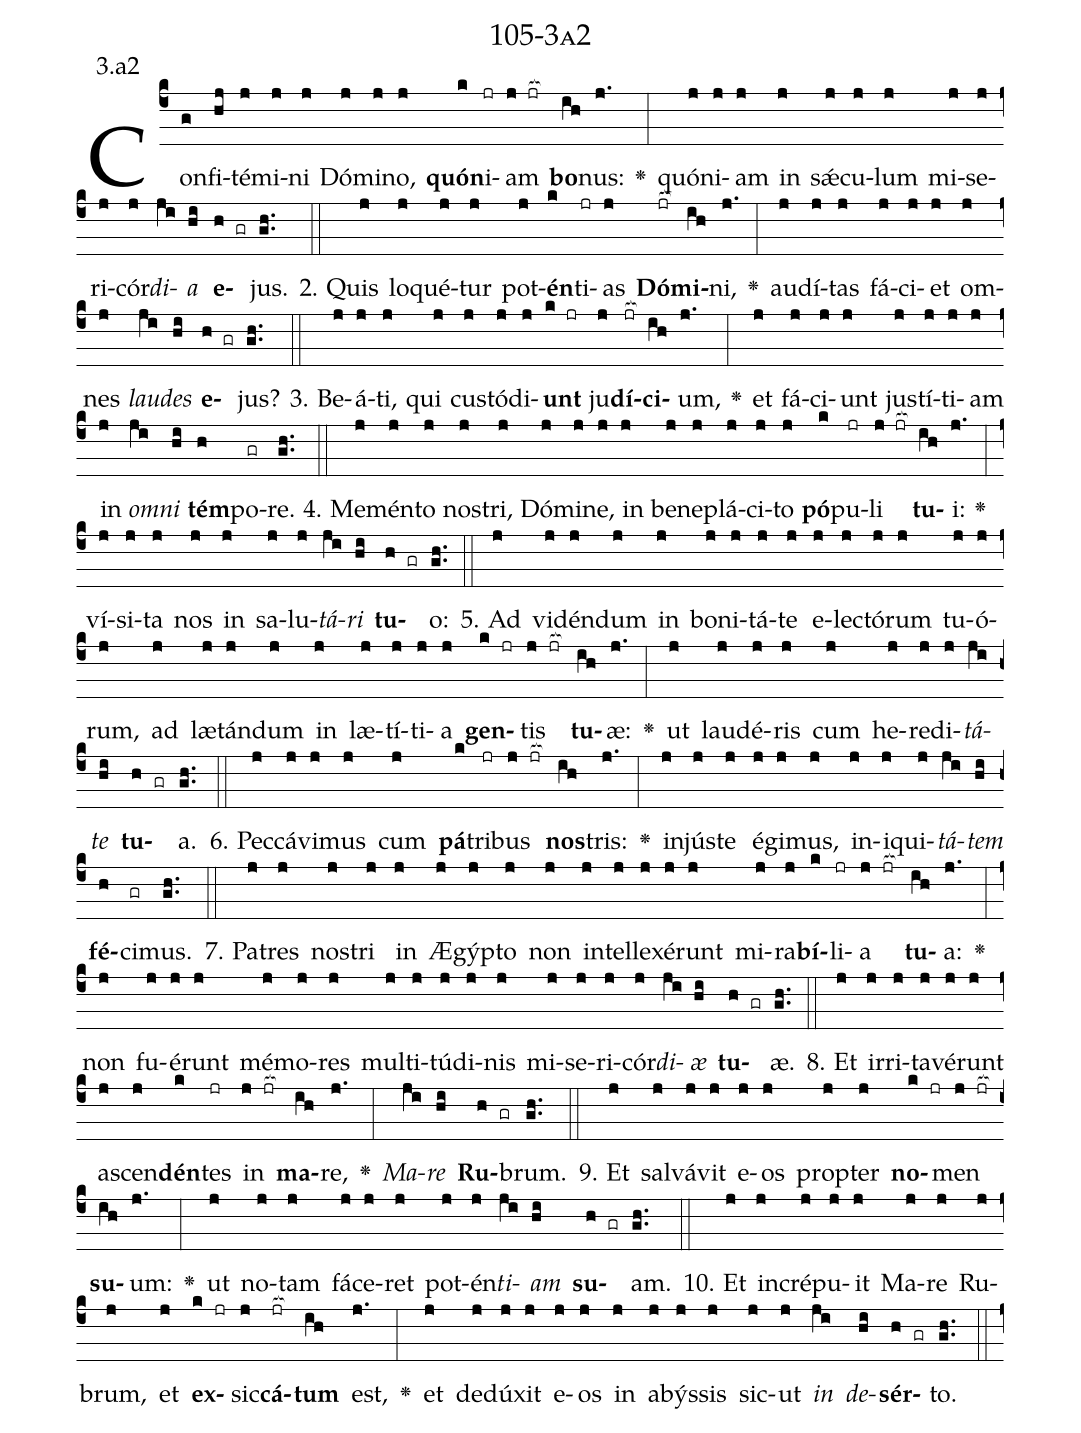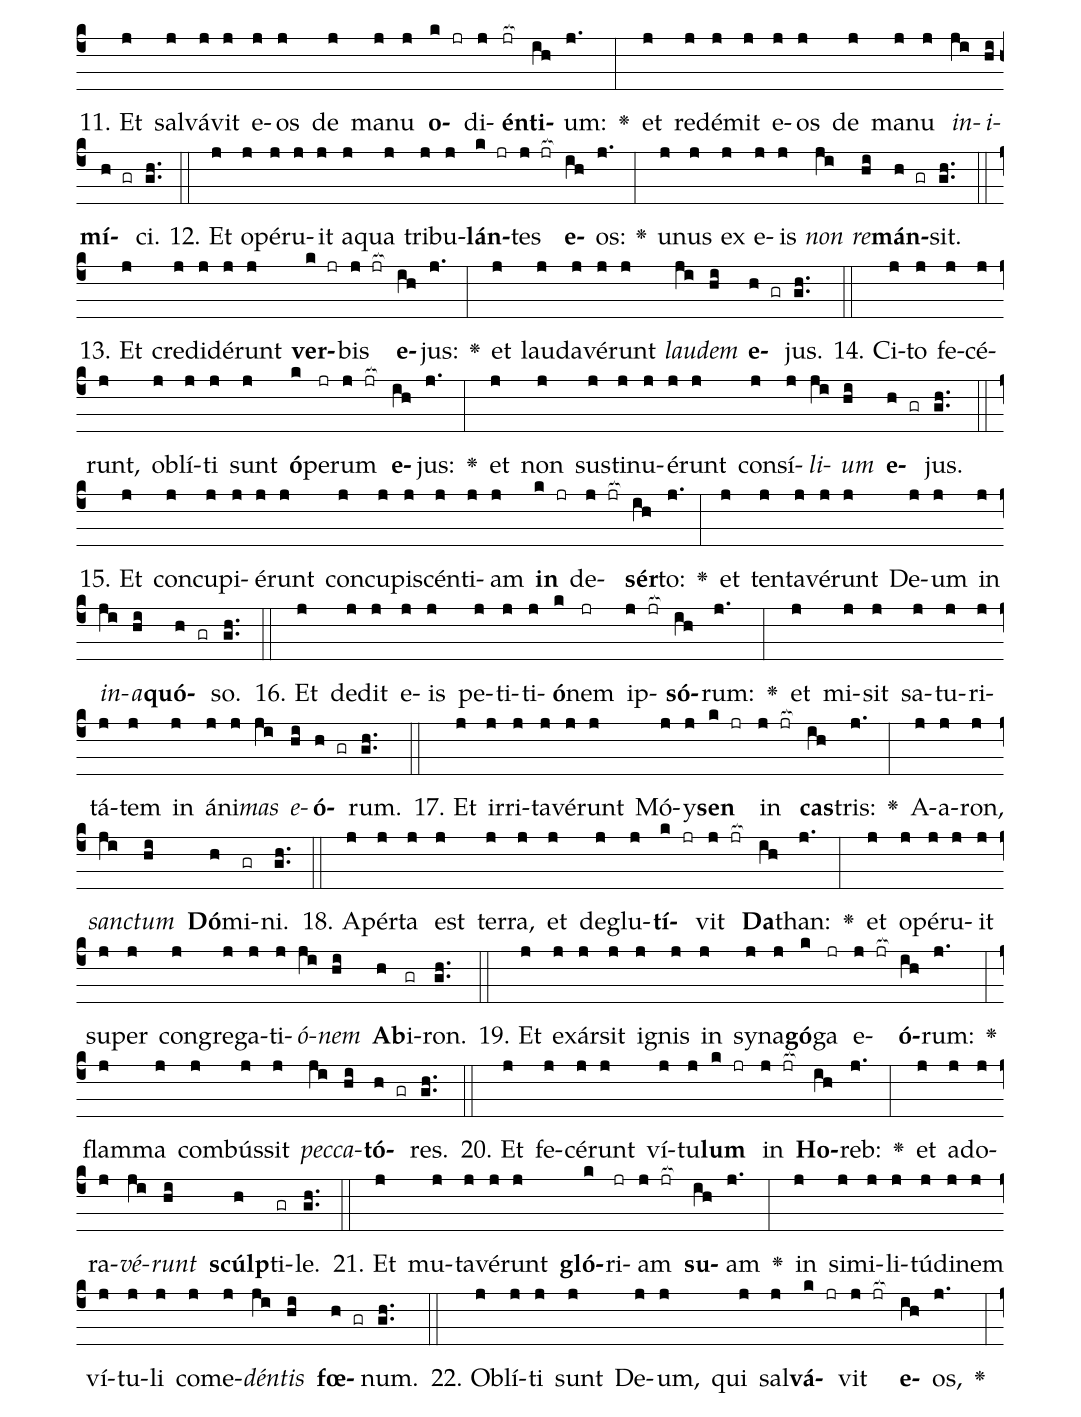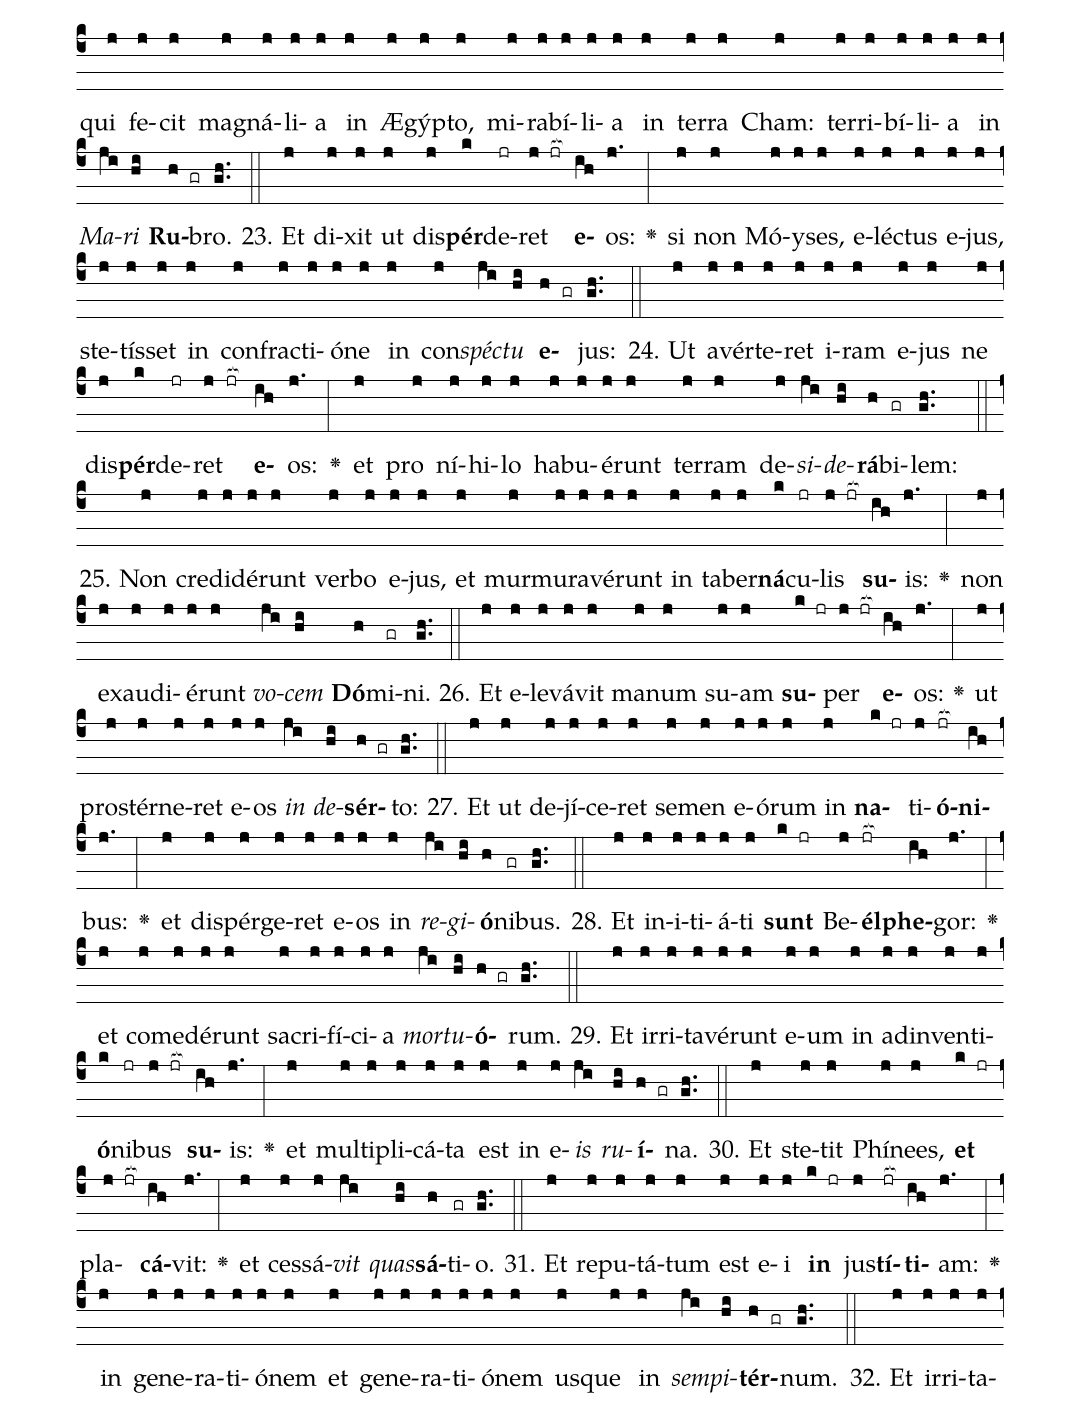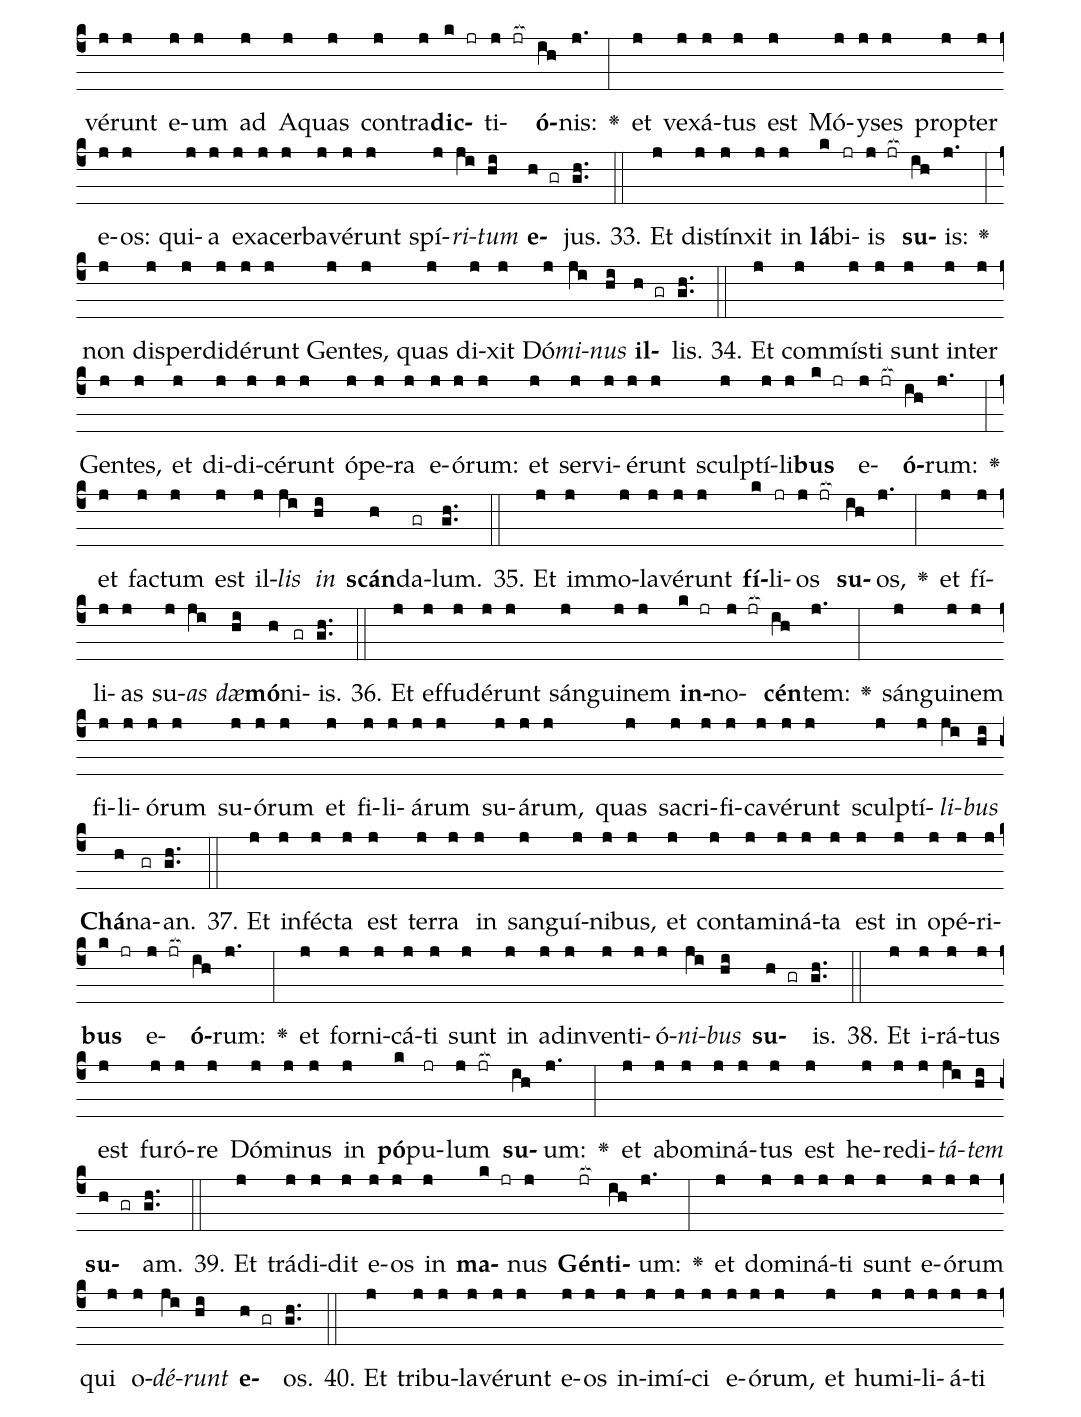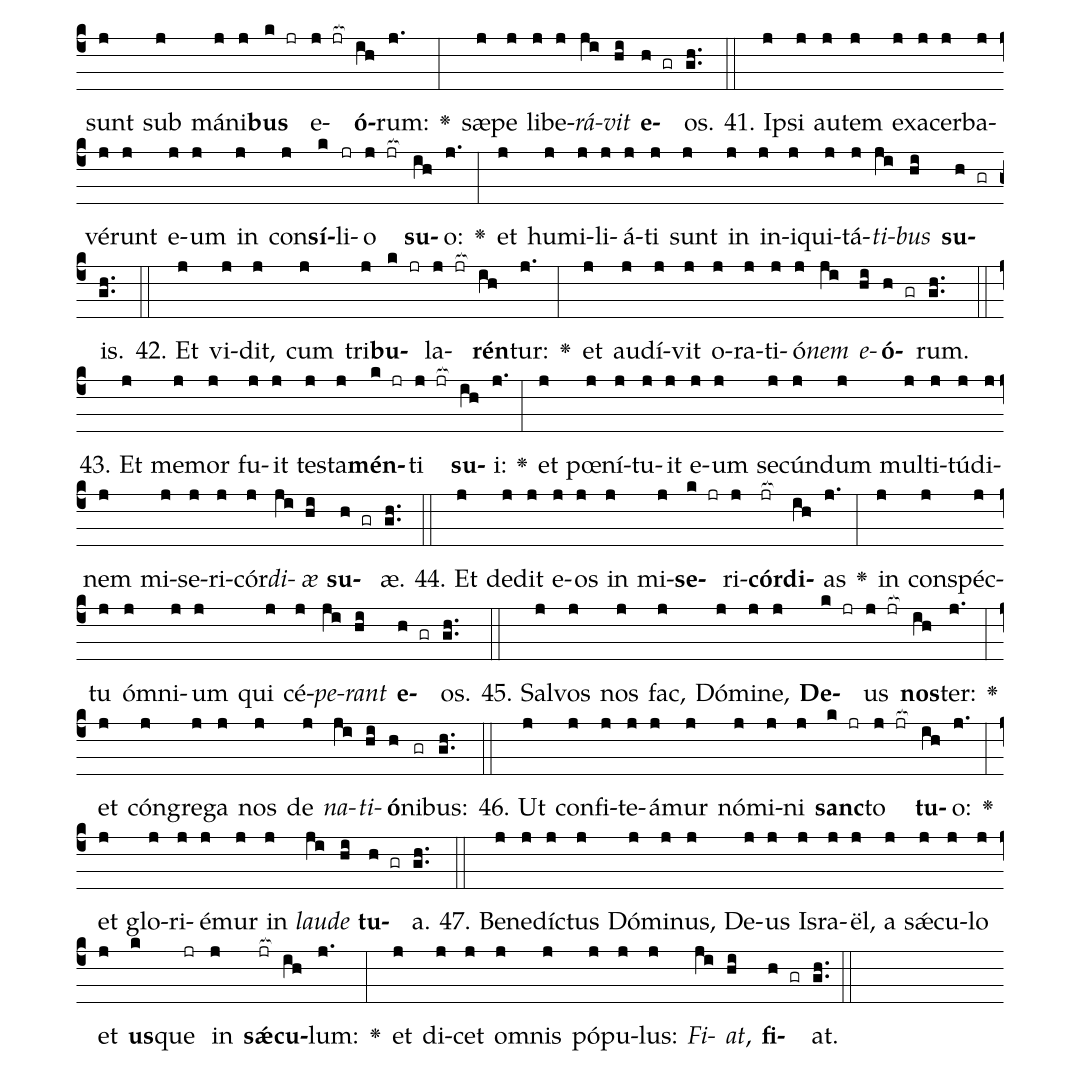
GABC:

name: 105-3a2;
annotation: 3.a2;
%%
(c4)Con(g)fi(hj)té(j)mi(j)ni(j) Dó(j)mi(j)no,(j) <b>quón</b>(k)i(jr)am(j jr[ocb:1{]) <b>bo</b>(ih[ocb:0}])nus:(j.) <v>\greheightstar</v>(:) quón(j)i(j)am(j) in(j) sǽ(j)cu(j)lum(j) mi(j)se(j)ri(j)cór(j)<i>di</i>(ji)<i>a</i>(hi) <b>e</b>(h gr)jus.(gh..) (::)
2. Quis(j) lo(j)qué(j)tur(j) pot(j)<b>én</b>(k)ti(jr)as(j) <b>Dó</b>(jr[ocb:1{])<b>mi</b>(ih[ocb:0}])ni,(j.) <v>\greheightstar</v>(:) au(j)dí(j)tas(j) fá(j)ci(j)et(j) om(j)nes(j) <i>lau</i>(ji)<i>des</i>(hi) <b>e</b>(h gr)jus?(gh..) (::)
3. Be(j)á(j)ti,(j) qui(j) cus(j)tó(j)di(j)<b>unt</b>(k jr) ju(j)<b>dí</b>(jr[ocb:1{])<b>ci</b>(ih[ocb:0}])um,(j.) <v>\greheightstar</v>(:) et(j) fá(j)ci(j)unt(j) jus(j)tí(j)ti(j)am(j) in(j) <i>om</i>(ji)<i>ni</i>(hi) <b>tém</b>(h)po(gr)re.(gh..) (::)
4. Me(j)mén(j)to(j) nos(j)tri,(j) Dó(j)mi(j)ne,(j) in(j) be(j)ne(j)plá(j)ci(j)to(j) <b>pó</b>(k)pu(jr)li(j jr[ocb:1{]) <b>tu</b>(ih[ocb:0}])i:(j.) <v>\greheightstar</v>(:) ví(j)si(j)ta(j) nos(j) in(j) sa(j)lu(j)<i>tá</i>(ji)<i>ri</i>(hi) <b>tu</b>(h gr)o:(gh..) (::)
5. Ad(j) vi(j)dén(j)dum(j) in(j) bo(j)ni(j)tá(j)te(j) e(j)lec(j)tó(j)rum(j) tu(j)ó(j)rum,(j) ad(j) læ(j)tán(j)dum(j) in(j) læ(j)tí(j)ti(j)a(j) <b>gen</b>(k jr)tis(j jr[ocb:1{]) <b>tu</b>(ih[ocb:0}])æ:(j.) <v>\greheightstar</v>(:) ut(j) lau(j)dé(j)ris(j) cum(j) he(j)re(j)di(j)<i>tá</i>(ji)<i>te</i>(hi) <b>tu</b>(h gr)a.(gh..) (::)
6. Pec(j)cá(j)vi(j)mus(j) cum(j) <b>pá</b>(k)tri(jr)bus(j jr[ocb:1{]) <b>nos</b>(ih[ocb:0}])tris:(j.) <v>\greheightstar</v>(:) in(j)jús(j)te(j) é(j)gi(j)mus,(j) in(j)i(j)qui(j)<i>tá</i>(ji)<i>tem</i>(hi) <b>fé</b>(h)ci(gr)mus.(gh..) (::)
7. Pa(j)tres(j) nos(j)tri(j) in(j) Æ(j)gýp(j)to(j) non(j) in(j)tel(j)le(j)xé(j)runt(j) mi(j)ra(j)<b>bí</b>(k)li(jr)a(j jr[ocb:1{]) <b>tu</b>(ih[ocb:0}])a:(j.) <v>\greheightstar</v>(:) non(j) fu(j)é(j)runt(j) mé(j)mo(j)res(j) mul(j)ti(j)tú(j)di(j)nis(j) mi(j)se(j)ri(j)cór(j)<i>di</i>(ji)<i>æ</i>(hi) <b>tu</b>(h gr)æ.(gh..) (::)
8. Et(j) ir(j)ri(j)ta(j)vé(j)runt(j) a(j)scen(j)<b>dén</b>(k)tes(jr) in(j jr[ocb:1{]) <b>ma</b>(ih[ocb:0}])re,(j.) <v>\greheightstar</v>(:) <i>Ma</i>(ji)<i>re</i>(hi) <b>Ru</b>(h gr)brum.(gh..) (::)
9. Et(j) sal(j)vá(j)vit(j) e(j)os(j) prop(j)ter(j) <b>no</b>(k jr)men(j jr[ocb:1{]) <b>su</b>(ih[ocb:0}])um:(j.) <v>\greheightstar</v>(:) ut(j) no(j)tam(j) fá(j)ce(j)ret(j) pot(j)én(j)<i>ti</i>(ji)<i>am</i>(hi) <b>su</b>(h gr)am.(gh..) (::)
10. Et(j) in(j)cré(j)pu(j)it(j) Ma(j)re(j) Ru(j)brum,(j) et(j) <b>ex</b>(k jr)sic(j)<b>cá</b>(jr[ocb:1{])<b>tum</b>(ih[ocb:0}]) est,(j.) <v>\greheightstar</v>(:) et(j) de(j)dú(j)xit(j) e(j)os(j) in(j) a(j)býs(j)sis(j) sic(j)ut(j) <i>in</i>(ji) <i>de</i>(hi)<b>sér</b>(h gr)to.(gh..) (::)
11. Et(j) sal(j)vá(j)vit(j) e(j)os(j) de(j) ma(j)nu(j) <b>o</b>(k jr)di(j)<b>én</b>(jr[ocb:1{])<b>ti</b>(ih[ocb:0}])um:(j.) <v>\greheightstar</v>(:) et(j) red(j)é(j)mit(j) e(j)os(j) de(j) ma(j)nu(j) <i>in</i>(ji)<i>i</i>(hi)<b>mí</b>(h gr)ci.(gh..) (::)
12. Et(j) o(j)pé(j)ru(j)it(j) a(j)qua(j) tri(j)bu(j)<b>lán</b>(k jr)tes(j jr[ocb:1{]) <b>e</b>(ih[ocb:0}])os:(j.) <v>\greheightstar</v>(:) u(j)nus(j) ex(j) e(j)is(j) <i>non</i>(ji) <i>re</i>(hi)<b>mán</b>(h gr)sit.(gh..) (::)
13. Et(j) cre(j)di(j)dé(j)runt(j) <b>ver</b>(k jr)bis(j jr[ocb:1{]) <b>e</b>(ih[ocb:0}])jus:(j.) <v>\greheightstar</v>(:) et(j) lau(j)da(j)vé(j)runt(j) <i>lau</i>(ji)<i>dem</i>(hi) <b>e</b>(h gr)jus.(gh..) (::)
14. Ci(j)to(j) fe(j)cé(j)runt,(j) ob(j)lí(j)ti(j) sunt(j) <b>ó</b>(k)pe(jr)rum(j jr[ocb:1{]) <b>e</b>(ih[ocb:0}])jus:(j.) <v>\greheightstar</v>(:) et(j) non(j) sus(j)ti(j)nu(j)é(j)runt(j) con(j)sí(j)<i>li</i>(ji)<i>um</i>(hi) <b>e</b>(h gr)jus.(gh..) (::)
15. Et(j) con(j)cu(j)pi(j)é(j)runt(j) con(j)cu(j)pi(j)scén(j)ti(j)am(j) <b>in</b>(k jr) de(j jr[ocb:1{])<b>sér</b>(ih[ocb:0}])to:(j.) <v>\greheightstar</v>(:) et(j) ten(j)ta(j)vé(j)runt(j) De(j)um(j) in(j) <i>in</i>(ji)<i>a</i>(hi)<b>quó</b>(h gr)so.(gh..) (::)
16. Et(j) de(j)dit(j) e(j)is(j) pe(j)ti(j)ti(j)<b>ó</b>(k)nem(jr) ip(j jr[ocb:1{])<b>só</b>(ih[ocb:0}])rum:(j.) <v>\greheightstar</v>(:) et(j) mi(j)sit(j) sa(j)tu(j)ri(j)tá(j)tem(j) in(j) á(j)ni(j)<i>mas</i>(ji) <i>e</i>(hi)<b>ó</b>(h gr)rum.(gh..) (::)
17. Et(j) ir(j)ri(j)ta(j)vé(j)runt(j) Mó(j)y(j)<b>sen</b>(k jr) in(j jr[ocb:1{]) <b>cas</b>(ih[ocb:0}])tris:(j.) <v>\greheightstar</v>(:) A(j)a(j)ron,(j) <i>sanc</i>(ji)<i>tum</i>(hi) <b>Dó</b>(h)mi(gr)ni.(gh..) (::)
18. A(j)pér(j)ta(j) est(j) ter(j)ra,(j) et(j) de(j)glu(j)<b>tí</b>(k jr)vit(j jr[ocb:1{]) <b>Da</b>(ih[ocb:0}])than:(j.) <v>\greheightstar</v>(:) et(j) o(j)pé(j)ru(j)it(j) su(j)per(j) con(j)gre(j)ga(j)ti(j)<i>ó</i>(ji)<i>nem</i>(hi) <b>Ab</b>(h)i(gr)ron.(gh..) (::)
19. Et(j) ex(j)ár(j)sit(j) i(j)gnis(j) in(j) sy(j)na(j)<b>gó</b>(k)ga(jr) e(j jr[ocb:1{])<b>ó</b>(ih[ocb:0}])rum:(j.) <v>\greheightstar</v>(:) flam(j)ma(j) com(j)bús(j)sit(j) <i>pec</i>(ji)<i>ca</i>(hi)<b>tó</b>(h gr)res.(gh..) (::)
20. Et(j) fe(j)cé(j)runt(j) ví(j)tu(j)<b>lum</b>(k jr) in(j jr[ocb:1{]) <b>Ho</b>(ih[ocb:0}])reb:(j.) <v>\greheightstar</v>(:) et(j) ad(j)o(j)ra(j)<i>vé</i>(ji)<i>runt</i>(hi) <b>scúlp</b>(h)ti(gr)le.(gh..) (::)
21. Et(j) mu(j)ta(j)vé(j)runt(j) <b>gló</b>(k)ri(jr)am(j jr[ocb:1{]) <b>su</b>(ih[ocb:0}])am(j.) <v>\greheightstar</v>(:) in(j) si(j)mi(j)li(j)tú(j)di(j)nem(j) ví(j)tu(j)li(j) com(j)e(j)<i>dén</i>(ji)<i>tis</i>(hi) <b>fœ</b>(h gr)num.(gh..) (::)
22. Ob(j)lí(j)ti(j) sunt(j) De(j)um,(j) qui(j) sal(j)<b>vá</b>(k jr)vit(j jr[ocb:1{]) <b>e</b>(ih[ocb:0}])os,(j.) <v>\greheightstar</v>(:) qui(j) fe(j)cit(j) ma(j)gná(j)li(j)a(j) in(j) Æ(j)gýp(j)to,(j) mi(j)ra(j)bí(j)li(j)a(j) in(j) ter(j)ra(j) Cham:(j) ter(j)ri(j)bí(j)li(j)a(j) in(j) <i>Ma</i>(ji)<i>ri</i>(hi) <b>Ru</b>(h gr)bro.(gh..) (::)
23. Et(j) di(j)xit(j) ut(j) dis(j)<b>pér</b>(k)de(jr)ret(j jr[ocb:1{]) <b>e</b>(ih[ocb:0}])os:(j.) <v>\greheightstar</v>(:) si(j) non(j) Mó(j)y(j)ses,(j) e(j)léc(j)tus(j) e(j)jus,(j) ste(j)tís(j)set(j) in(j) con(j)frac(j)ti(j)ó(j)ne(j) in(j) con(j)<i>spéc</i>(ji)<i>tu</i>(hi) <b>e</b>(h gr)jus:(gh..) (::)
24. Ut(j) a(j)vér(j)te(j)ret(j) i(j)ram(j) e(j)jus(j) ne(j) dis(j)<b>pér</b>(k)de(jr)ret(j jr[ocb:1{]) <b>e</b>(ih[ocb:0}])os:(j.) <v>\greheightstar</v>(:) et(j) pro(j) ní(j)hi(j)lo(j) ha(j)bu(j)é(j)runt(j) ter(j)ram(j) de(j)<i>si</i>(ji)<i>de</i>(hi)<b>rá</b>(h)bi(gr)lem:(gh..) (::)
25. Non(j) cre(j)di(j)dé(j)runt(j) ver(j)bo(j) e(j)jus,(j) et(j) mur(j)mu(j)ra(j)vé(j)runt(j) in(j) ta(j)ber(j)<b>ná</b>(k)cu(jr)lis(j jr[ocb:1{]) <b>su</b>(ih[ocb:0}])is:(j.) <v>\greheightstar</v>(:) non(j) ex(j)au(j)di(j)é(j)runt(j) <i>vo</i>(ji)<i>cem</i>(hi) <b>Dó</b>(h)mi(gr)ni.(gh..) (::)
26. Et(j) e(j)le(j)vá(j)vit(j) ma(j)num(j) su(j)am(j) <b>su</b>(k jr)per(j jr[ocb:1{]) <b>e</b>(ih[ocb:0}])os:(j.) <v>\greheightstar</v>(:) ut(j) pro(j)stér(j)ne(j)ret(j) e(j)os(j) <i>in</i>(ji) <i>de</i>(hi)<b>sér</b>(h gr)to:(gh..) (::)
27. Et(j) ut(j) de(j)jí(j)ce(j)ret(j) se(j)men(j) e(j)ó(j)rum(j) in(j) <b>na</b>(k jr)ti(j)<b>ó</b>(jr[ocb:1{])<b>ni</b>(ih[ocb:0}])bus:(j.) <v>\greheightstar</v>(:) et(j) di(j)spér(j)ge(j)ret(j) e(j)os(j) in(j) <i>re</i>(ji)<i>gi</i>(hi)<b>ó</b>(h)ni(gr)bus.(gh..) (::)
28. Et(j) in(j)i(j)ti(j)á(j)ti(j) <b>sunt</b>(k jr) Be(j)<b>él</b>(jr[ocb:1{])<b>phe</b>(ih[ocb:0}])gor:(j.) <v>\greheightstar</v>(:) et(j) com(j)e(j)dé(j)runt(j) sa(j)cri(j)fí(j)ci(j)a(j) <i>mor</i>(ji)<i>tu</i>(hi)<b>ó</b>(h gr)rum.(gh..) (::)
29. Et(j) ir(j)ri(j)ta(j)vé(j)runt(j) e(j)um(j) in(j) ad(j)in(j)ven(j)ti(j)<b>ó</b>(k)ni(jr)bus(j jr[ocb:1{]) <b>su</b>(ih[ocb:0}])is:(j.) <v>\greheightstar</v>(:) et(j) mul(j)ti(j)pli(j)cá(j)ta(j) est(j) in(j) e(j)<i>is</i>(ji) <i>ru</i>(hi)<b>í</b>(h gr)na.(gh..) (::)
30. Et(j) ste(j)tit(j) Phí(j)nees,(j) <b>et</b>(k jr) pla(j jr[ocb:1{])<b>cá</b>(ih[ocb:0}])vit:(j.) <v>\greheightstar</v>(:) et(j) ces(j)sá(j)<i>vit</i>(ji) <i>quas</i>(hi)<b>sá</b>(h)ti(gr)o.(gh..) (::)
31. Et(j) re(j)pu(j)tá(j)tum(j) est(j) e(j)i(j) <b>in</b>(k jr) jus(j)<b>tí</b>(jr[ocb:1{])<b>ti</b>(ih[ocb:0}])am:(j.) <v>\greheightstar</v>(:) in(j) ge(j)ne(j)ra(j)ti(j)ó(j)nem(j) et(j) ge(j)ne(j)ra(j)ti(j)ó(j)nem(j) us(j)que(j) in(j) <i>sem</i>(ji)<i>pi</i>(hi)<b>tér</b>(h gr)num.(gh..) (::)
32. Et(j) ir(j)ri(j)ta(j)vé(j)runt(j) e(j)um(j) ad(j) A(j)quas(j) con(j)tra(j)<b>dic</b>(k jr)ti(j jr[ocb:1{])<b>ó</b>(ih[ocb:0}])nis:(j.) <v>\greheightstar</v>(:) et(j) ve(j)xá(j)tus(j) est(j) Mó(j)y(j)ses(j) prop(j)ter(j) e(j)os:(j) qui(j)a(j) ex(j)a(j)cer(j)ba(j)vé(j)runt(j) spí(j)<i>ri</i>(ji)<i>tum</i>(hi) <b>e</b>(h gr)jus.(gh..) (::)
33. Et(j) di(j)stín(j)xit(j) in(j) <b>lá</b>(k)bi(jr)is(j jr[ocb:1{]) <b>su</b>(ih[ocb:0}])is:(j.) <v>\greheightstar</v>(:) non(j) dis(j)per(j)di(j)dé(j)runt(j) Gen(j)tes,(j) quas(j) di(j)xit(j) Dó(j)<i>mi</i>(ji)<i>nus</i>(hi) <b>il</b>(h gr)lis.(gh..) (::)
34. Et(j) com(j)mís(j)ti(j) sunt(j) in(j)ter(j) Gen(j)tes,(j) et(j) di(j)di(j)cé(j)runt(j) ó(j)pe(j)ra(j) e(j)ó(j)rum:(j) et(j) ser(j)vi(j)é(j)runt(j) sculp(j)tí(j)li(j)<b>bus</b>(k jr) e(j jr[ocb:1{])<b>ó</b>(ih[ocb:0}])rum:(j.) <v>\greheightstar</v>(:) et(j) fac(j)tum(j) est(j) il(j)<i>lis</i>(ji) <i>in</i>(hi) <b>scán</b>(h)da(gr)lum.(gh..) (::)
35. Et(j) im(j)mo(j)la(j)vé(j)runt(j) <b>fí</b>(k)li(jr)os(j jr[ocb:1{]) <b>su</b>(ih[ocb:0}])os,(j.) <v>\greheightstar</v>(:) et(j) fí(j)li(j)as(j) su(j)<i>as</i>(ji) <i>dæ</i>(hi)<b>mó</b>(h)ni(gr)is.(gh..) (::)
36. Et(j) ef(j)fu(j)dé(j)runt(j) sán(j)gui(j)nem(j) <b>in</b>(k jr)no(j jr[ocb:1{])<b>cén</b>(ih[ocb:0}])tem:(j.) <v>\greheightstar</v>(:) sán(j)gui(j)nem(j) fi(j)li(j)ó(j)rum(j) su(j)ó(j)rum(j) et(j) fi(j)li(j)á(j)rum(j) su(j)á(j)rum,(j) quas(j) sa(j)cri(j)fi(j)ca(j)vé(j)runt(j) sculp(j)tí(j)<i>li</i>(ji)<i>bus</i>(hi) <b>Chá</b>(h)na(gr)an.(gh..) (::)
37. Et(j) in(j)féc(j)ta(j) est(j) ter(j)ra(j) in(j) san(j)guí(j)ni(j)bus,(j) et(j) con(j)ta(j)mi(j)ná(j)ta(j) est(j) in(j) o(j)pé(j)ri(j)<b>bus</b>(k jr) e(j jr[ocb:1{])<b>ó</b>(ih[ocb:0}])rum:(j.) <v>\greheightstar</v>(:) et(j) for(j)ni(j)cá(j)ti(j) sunt(j) in(j) ad(j)in(j)ven(j)ti(j)ó(j)<i>ni</i>(ji)<i>bus</i>(hi) <b>su</b>(h gr)is.(gh..) (::)
38. Et(j) i(j)rá(j)tus(j) est(j) fu(j)ró(j)re(j) Dó(j)mi(j)nus(j) in(j) <b>pó</b>(k)pu(jr)lum(j jr[ocb:1{]) <b>su</b>(ih[ocb:0}])um:(j.) <v>\greheightstar</v>(:) et(j) ab(j)o(j)mi(j)ná(j)tus(j) est(j) he(j)re(j)di(j)<i>tá</i>(ji)<i>tem</i>(hi) <b>su</b>(h gr)am.(gh..) (::)
39. Et(j) trá(j)di(j)dit(j) e(j)os(j) in(j) <b>ma</b>(k jr)nus(j) <b>Gén</b>(jr[ocb:1{])<b>ti</b>(ih[ocb:0}])um:(j.) <v>\greheightstar</v>(:) et(j) do(j)mi(j)ná(j)ti(j) sunt(j) e(j)ó(j)rum(j) qui(j) o(j)<i>dé</i>(ji)<i>runt</i>(hi) <b>e</b>(h gr)os.(gh..) (::)
40. Et(j) tri(j)bu(j)la(j)vé(j)runt(j) e(j)os(j) in(j)i(j)mí(j)ci(j) e(j)ó(j)rum,(j) et(j) hu(j)mi(j)li(j)á(j)ti(j) sunt(j) sub(j) má(j)ni(j)<b>bus</b>(k jr) e(j jr[ocb:1{])<b>ó</b>(ih[ocb:0}])rum:(j.) <v>\greheightstar</v>(:) sæ(j)pe(j) li(j)be(j)<i>rá</i>(ji)<i>vit</i>(hi) <b>e</b>(h gr)os.(gh..) (::)
41. Ip(j)si(j) au(j)tem(j) ex(j)a(j)cer(j)ba(j)vé(j)runt(j) e(j)um(j) in(j) con(j)<b>sí</b>(k)li(jr)o(j jr[ocb:1{]) <b>su</b>(ih[ocb:0}])o:(j.) <v>\greheightstar</v>(:) et(j) hu(j)mi(j)li(j)á(j)ti(j) sunt(j) in(j) in(j)i(j)qui(j)tá(j)<i>ti</i>(ji)<i>bus</i>(hi) <b>su</b>(h gr)is.(gh..) (::)
42. Et(j) vi(j)dit,(j) cum(j) tri(j)<b>bu</b>(k jr)la(j jr[ocb:1{])<b>rén</b>(ih[ocb:0}])tur:(j.) <v>\greheightstar</v>(:) et(j) au(j)dí(j)vit(j) o(j)ra(j)ti(j)ó(j)<i>nem</i>(ji) <i>e</i>(hi)<b>ó</b>(h gr)rum.(gh..) (::)
43. Et(j) me(j)mor(j) fu(j)it(j) tes(j)ta(j)<b>mén</b>(k jr)ti(j jr[ocb:1{]) <b>su</b>(ih[ocb:0}])i:(j.) <v>\greheightstar</v>(:) et(j) pœ(j)ní(j)tu(j)it(j) e(j)um(j) se(j)cún(j)dum(j) mul(j)ti(j)tú(j)di(j)nem(j) mi(j)se(j)ri(j)cór(j)<i>di</i>(ji)<i>æ</i>(hi) <b>su</b>(h gr)æ.(gh..) (::)
44. Et(j) de(j)dit(j) e(j)os(j) in(j) mi(j)<b>se</b>(k jr)ri(j)<b>cór</b>(jr[ocb:1{])<b>di</b>(ih[ocb:0}])as(j.) <v>\greheightstar</v>(:) in(j) con(j)spéc(j)tu(j) óm(j)ni(j)um(j) qui(j) cé(j)<i>pe</i>(ji)<i>rant</i>(hi) <b>e</b>(h gr)os.(gh..) (::)
45. Sal(j)vos(j) nos(j) fac,(j) Dó(j)mi(j)ne,(j) <b>De</b>(k jr)us(j jr[ocb:1{]) <b>nos</b>(ih[ocb:0}])ter:(j.) <v>\greheightstar</v>(:) et(j) cón(j)gre(j)ga(j) nos(j) de(j) <i>na</i>(ji)<i>ti</i>(hi)<b>ó</b>(h)ni(gr)bus:(gh..) (::)
46. Ut(j) con(j)fi(j)te(j)á(j)mur(j) nó(j)mi(j)ni(j) <b>sanc</b>(k jr)to(j jr[ocb:1{]) <b>tu</b>(ih[ocb:0}])o:(j.) <v>\greheightstar</v>(:) et(j) glo(j)ri(j)é(j)mur(j) in(j) <i>lau</i>(ji)<i>de</i>(hi) <b>tu</b>(h gr)a.(gh..) (::)
47. Be(j)ne(j)díc(j)tus(j) Dó(j)mi(j)nus,(j) De(j)us(j) Is(j)ra(j)ël,(j) a(j) sǽ(j)cu(j)lo(j) et(j) <b>us</b>(k)que(jr) in(j) <b>sǽ</b>(jr[ocb:1{])<b>cu</b>(ih[ocb:0}])lum:(j.) <v>\greheightstar</v>(:) et(j) di(j)cet(j) om(j)nis(j) pó(j)pu(j)lus:(j) <i>Fi</i>(ji)<i>at</i>,(hi) <b>fi</b>(h gr)at.(gh..) (::)
